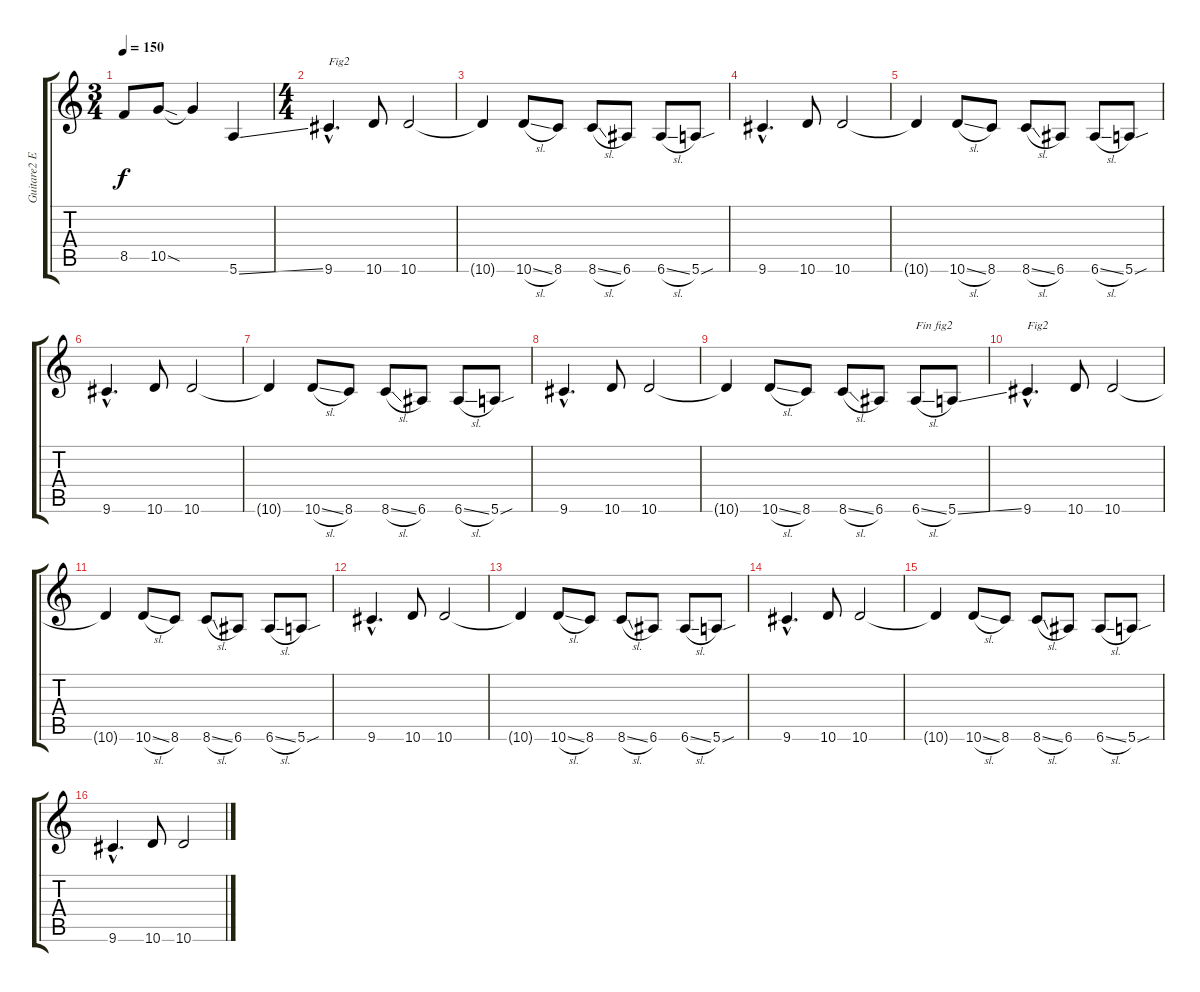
\track ("Guitare2 E" "Guitare2 E") {instrument overdrivenguitar}
\staff {score tabs}
\tuning (E4 B3 G3 D3 A2 E2) {hide}
\ts (3 4)
\tempo 150
\clef g2
\ks c
8.5{t}.8{dy f} 10.5{sod}.8 10.5{t}.4 5.6{ss}.4 |
\ts (4 4)
9.6{hac}.4{d txt "Fig2"} 10.6.8 10.6.2 |
10.6{t}.4 10.6{sl}.8 8.6.8 8.6{sl}.8 6.6.8 6.6{sl}.8 5.6{sou}.8 |
9.6{hac}.4{d} 10.6.8 10.6.2 |
10.6{t}.4 10.6{sl}.8 8.6.8 8.6{sl}.8 6.6.8 6.6{sl}.8 5.6{sou}.8 |
9.6{hac}.4{d} 10.6.8 10.6.2 |
10.6{t}.4 10.6{sl}.8 8.6.8 8.6{sl}.8 6.6.8 6.6{sl}.8 5.6{sou}.8 |
9.6{hac}.4{d} 10.6.8 10.6.2 |
10.6{t}.4 10.6{sl}.8 8.6.8 8.6{sl}.8 6.6.8 6.6{sl}.8{txt "Fin fig2"} 5.6{ss}.8 |
9.6{hac}.4{d txt "Fig2"} 10.6.8 10.6.2 |
10.6{t}.4 10.6{sl}.8 8.6.8 8.6{sl}.8 6.6.8 6.6{sl}.8 5.6{sou}.8 |
9.6{hac}.4{d} 10.6.8 10.6.2 |
10.6{t}.4 10.6{sl}.8 8.6.8 8.6{sl}.8 6.6.8 6.6{sl}.8 5.6{sou}.8 |
9.6{hac}.4{d} 10.6.8 10.6.2 |
10.6{t}.4 10.6{sl}.8 8.6.8 8.6{sl}.8 6.6.8 6.6{sl}.8 5.6{sou}.8 |
9.6{hac}.4{d} 10.6.8 10.6.2
